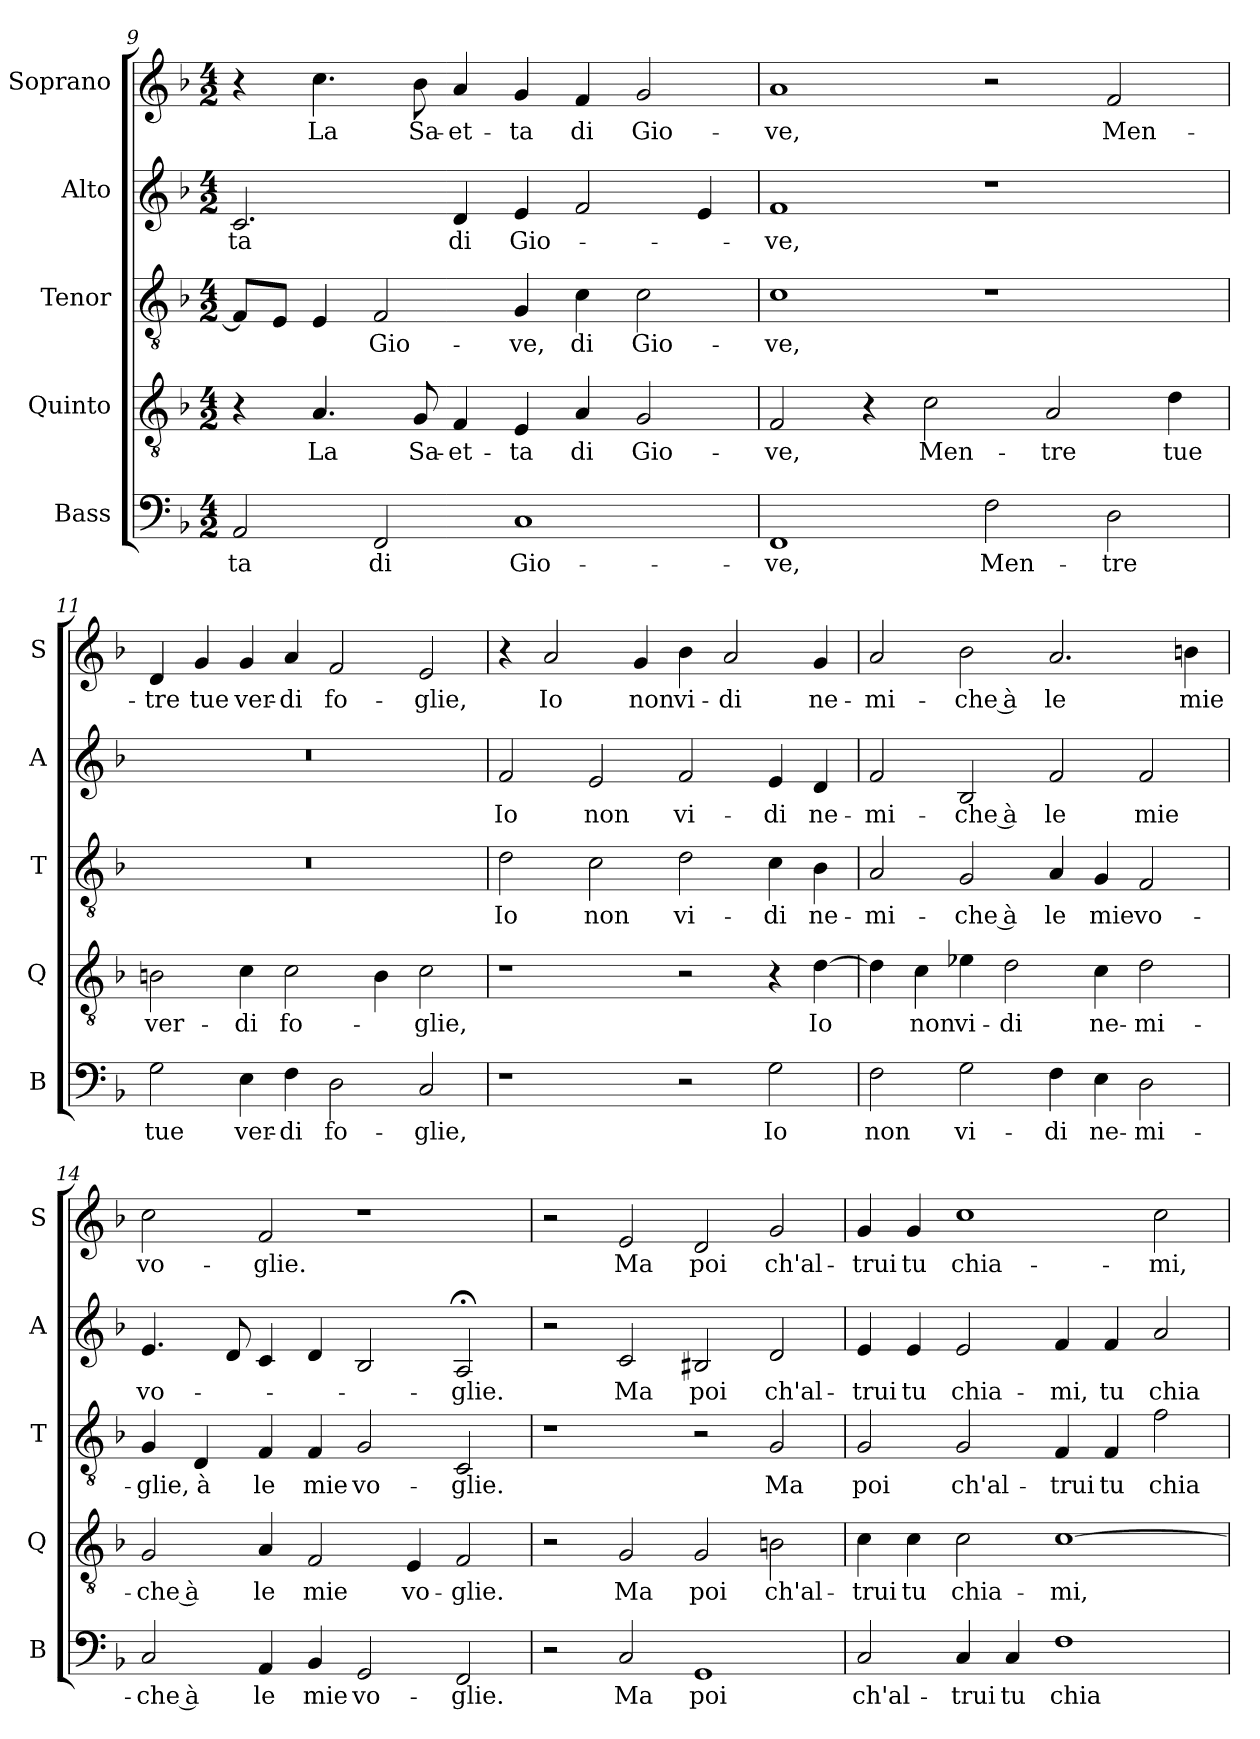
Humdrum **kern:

**kern	**text	**kern	**text	**kern	**text	**kern	**text	**kern	**text
*part5	*part5	*part4	*part4	*part3	*part3	*part2	*part2	*part1	*part1
*staff5	*staff5	*staff4	*staff4	*staff3	*staff3	*staff2	*staff2	*staff1	*staff1
*I"Bass	*	*I"Quinto	*	*I"Tenor	*	*I"Alto	*	*I"Soprano	*
*I'B	*	*I'Q	*	*I'T	*	*I'A	*	*I'S	*
*clefF4	*	*clefGv2	*	*clefGv2	*	*clefG2	*	*clefG2	*
*k[b-]	*	*k[b-]	*	*k[b-]	*	*k[b-]	*	*k[b-]	*
*F:	*	*F:	*	*F:	*	*F:	*	*F:	*
*M4/2	*	*M4/2	*	*M4/2	*	*M4/2	*	*M4/2	*
=9	=9	=9	=9	=9	=9	=9	=9	=9	=9
!	!LO:LY:b	!	!	!	!	!	!LO:LY:b	!	!
2AA/	-ta	4r	.	8F/L]	.	2.c/	-ta	4r	.
.	.	.	.	8E/J	.	.	.	.	.
!	!	!	!LO:LY:b	!	!	!	!	!	!LO:LY:b
.	.	4.A/	La	4E/	.	.	.	4.cc\	La
!	!LO:LY:b	!	!	!	!LO:LY:b	!	!	!	!
2FF/	di	.	.	2F/	Gio-	.	.	.	.
!	!	!	!LO:LY:b	!	!	!	!	!	!LO:LY:b
.	.	8G/	Sa-	.	.	.	.	8b-\	Sa-
!	!	!	!LO:LY:b	!	!	!	!LO:LY:b	!	!LO:LY:b
.	.	4F/	-et-	.	.	4d/	di	4a/	-et-
!	!LO:LY:b	!	!LO:LY:b	!	!LO:LY:b	!	!LO:LY:b	!	!LO:LY:b
1C	Gio-	4E/	-ta	4G/	-ve,	4e/	Gio-	4g/	-ta
!	!	!	!LO:LY:b	!	!LO:LY:b	!	!	!	!LO:LY:b
.	.	4A/	di	4c\	di	2f/	.	4f/	di
!	!	!	!LO:LY:b	!	!LO:LY:b	!	!	!	!LO:LY:b
.	.	2G/	Gio-	2c\	Gio-	.	.	2g/	Gio-
.	.	.	.	.	.	4e/	.	.	.
=10	=10	=10	=10	=10	=10	=10	=10	=10	=10
!	!LO:LY:b	!	!LO:LY:b	!	!LO:LY:b	!	!LO:LY:b	!	!LO:LY:b
1FF	-ve,	2F/	-ve,	1c	-ve,	1f	-ve,	1a	-ve,
.	.	4r	.	.	.	.	.	.	.
!	!	!	!LO:LY:b	!	!	!	!	!	!
.	.	2c\	Men-	.	.	.	.	.	.
!	!LO:LY:b	!	!	!	!	!	!	!	!
2F\	Men-	.	.	1r	.	1r	.	2r	.
!	!	!	!LO:LY:b	!	!	!	!	!	!
.	.	2A/	-tre	.	.	.	.	.	.
!	!LO:LY:b	!	!	!	!	!	!	!	!LO:LY:b
2D\	-tre	.	.	.	.	.	.	2f/	Men-
!	!	!	!LO:LY:b	!	!	!	!	!	!
.	.	4d\	tue	.	.	.	.	.	.
!!LO:LB:g=z
=11	=11	=11	=11	=11	=11	=11	=11	=11	=11
!	!LO:LY:b	!	!LO:LY:b	!	!	!	!	!	!LO:LY:b
2G\	tue	2Bn\	ver-	0r	.	0r	.	4d/	-tre
!	!	!	!	!	!	!	!	!	!LO:LY:b
.	.	.	.	.	.	.	.	4g/	tue
!	!LO:LY:b	!	!LO:LY:b	!	!	!	!	!	!LO:LY:b
4E\	ver-	4c\	-di	.	.	.	.	4g/	ver-
!	!LO:LY:b	!	!LO:LY:b	!	!	!	!	!	!LO:LY:b
4F\	-di	2c\	fo-	.	.	.	.	4a/	-di
!	!LO:LY:b	!	!	!	!	!	!	!	!LO:LY:b
2D\	fo-	.	.	.	.	.	.	2f/	fo-
.	.	4B\	.	.	.	.	.	.	.
!	!LO:LY:b	!	!LO:LY:b	!	!	!	!	!	!LO:LY:b
2C/	-glie,	2c\	-glie,	.	.	.	.	2e/	-glie,
=12	=12	=12	=12	=12	=12	=12	=12	=12	=12
!	!	!	!	!	!LO:LY:b	!	!LO:LY:b	!	!
1r	.	1r	.	2d\	Io	2f/	Io	4r	.
!	!	!	!	!	!	!	!	!	!LO:LY:b
.	.	.	.	.	.	.	.	2a/	Io
!	!	!	!	!	!LO:LY:b	!	!LO:LY:b	!	!
.	.	.	.	2c\	non	2e/	non	.	.
!	!	!	!	!	!	!	!	!	!LO:LY:b
.	.	.	.	.	.	.	.	4g/	non
!	!	!	!	!	!LO:LY:b	!	!LO:LY:b	!	!LO:LY:b
2r	.	2r	.	2d\	vi-	2f/	vi-	4b-\	vi-
!	!	!	!	!	!	!	!	!	!LO:LY:b
.	.	.	.	.	.	.	.	2a/	-di
!	!LO:LY:b	!	!	!	!LO:LY:b	!	!LO:LY:b	!	!
2G\	Io	4r	.	4c\	-di	4e/	-di	.	.
!	!	!	!LO:LY:b	!	!LO:LY:b	!	!LO:LY:b	!	!LO:LY:b
.	.	[4d\	Io	4B-\	ne-	4d/	ne-	4g/	ne-
=13	=13	=13	=13	=13	=13	=13	=13	=13	=13
!	!LO:LY:b	!	!	!	!LO:LY:b	!	!LO:LY:b	!	!LO:LY:b
2F\	non	4d\]	.	2A/	-mi-	2f/	-mi-	2a/	-mi-
!	!	!	!LO:LY:b	!	!	!	!	!	!
.	.	4c\	non	.	.	.	.	.	.
!	!LO:LY:b	!	!LO:LY:b	!	!LO:LY:b	!	!LO:LY:b	!	!LO:LY:b
2G\	vi-	4e-X\	vi-	2G/	-che à	2B-/	-che à	2b-\	-che à
!	!	!	!LO:LY:b	!	!	!	!	!	!
.	.	2d\	-di	.	.	.	.	.	.
!	!LO:LY:b	!	!	!	!LO:LY:b	!	!LO:LY:b	!	!LO:LY:b
4F\	-di	.	.	4A/	le	2f/	le	2.a/	le
!	!LO:LY:b	!	!LO:LY:b	!	!LO:LY:b	!	!	!	!
4E\	ne-	4c\	ne-	4G/	mie	.	.	.	.
!	!LO:LY:b	!	!LO:LY:b	!	!LO:LY:b	!	!LO:LY:b	!	!
2D\	-mi-	2d\	-mi-	2F/	vo-	2f/	mie	.	.
!	!	!	!	!	!	!	!	!	!LO:LY:b
.	.	.	.	.	.	.	.	4bn\	mie
!!LO:LB:g=z
=14	=14	=14	=14	=14	=14	=14	=14	=14	=14
!	!LO:LY:b	!	!LO:LY:b	!	!LO:LY:b	!	!LO:LY:b	!	!LO:LY:b
2C/	-che à	2G/	-che à	4G/	-glie,	4.e/	vo-	2cc\	vo-
!	!	!	!	!	!LO:LY:b	!	!	!	!
.	.	.	.	4D/	à	.	.	.	.
.	.	.	.	.	.	8d/	.	.	.
!	!LO:LY:b	!	!LO:LY:b	!	!LO:LY:b	!	!	!	!LO:LY:b
4AA/	le	4A/	le	4F/	le	4c/	.	2f/	-glie.
!	!LO:LY:b	!	!LO:LY:b	!	!LO:LY:b	!	!	!	!
4BB-/	mie	2F/	mie	4F/	mie	4d/	.	.	.
!	!LO:LY:b	!	!	!	!LO:LY:b	!	!	!	!
2GG/	vo-	.	.	2G/	vo-	2B-/	.	1r	.
!	!	!	!LO:LY:b	!	!	!	!	!	!
.	.	4E/	vo-	.	.	.	.	.	.
!	!LO:LY:b	!	!LO:LY:b	!	!LO:LY:b	!	!LO:LY:b	!	!
2FF/	-glie.	2F/	-glie.	2C/	-glie.	2A;</	-glie.	.	.
=15	=15	=15	=15	=15	=15	=15	=15	=15	=15
2r	.	2r	.	1r	.	2r	.	2r	.
!	!LO:LY:b	!	!LO:LY:b	!	!	!	!LO:LY:b	!	!LO:LY:b
2C/	Ma	2G/	Ma	.	.	2c/	Ma	2e/	Ma
!	!LO:LY:b	!	!LO:LY:b	!	!	!	!LO:LY:b	!	!LO:LY:b
1GG	poi	2G/	poi	2r	.	2B#X/	poi	2d/	poi
!	!	!	!LO:LY:b	!	!LO:LY:b	!	!LO:LY:b	!	!LO:LY:b
.	.	2Bn\	ch'al-	2G/	Ma	2d/	ch'al-	2g/	ch'al-
=16	=16	=16	=16	=16	=16	=16	=16	=16	=16
!	!LO:LY:b	!	!LO:LY:b	!	!LO:LY:b	!	!LO:LY:b	!	!LO:LY:b
2C/	ch'al-	4c\	-trui	2G/	poi	4e/	-trui	4g/	-trui
!	!	!	!LO:LY:b	!	!	!	!LO:LY:b	!	!LO:LY:b
.	.	4c\	tu	.	.	4e/	tu	4g/	tu
!	!LO:LY:b	!	!LO:LY:b	!	!LO:LY:b	!	!LO:LY:b	!	!LO:LY:b
4C/	-trui	2c\	chia-	2G/	ch'al-	2e/	chia-	1cc	chia-
!	!LO:LY:b	!	!	!	!	!	!	!	!
4C/	tu	.	.	.	.	.	.	.	.
!	!LO:LY:b	!	!LO:LY:b	!	!LO:LY:b	!	!LO:LY:b	!	!
1F	chia-	[1c	-mi,	4F/	-trui	4f/	-mi,	.	.
!	!	!	!	!	!LO:LY:b	!	!LO:LY:b	!	!
.	.	.	.	4F/	tu	4f/	tu	.	.
!	!	!	!	!	!LO:LY:b	!	!LO:LY:b	!	!LO:LY:b
.	.	.	.	2f\	chia-	2a/	chia-	2cc\	-mi,
=	=	=	=	=	=	=	=	=	=
*-	*-	*-	*-	*-	*-	*-	*-	*-	*-
